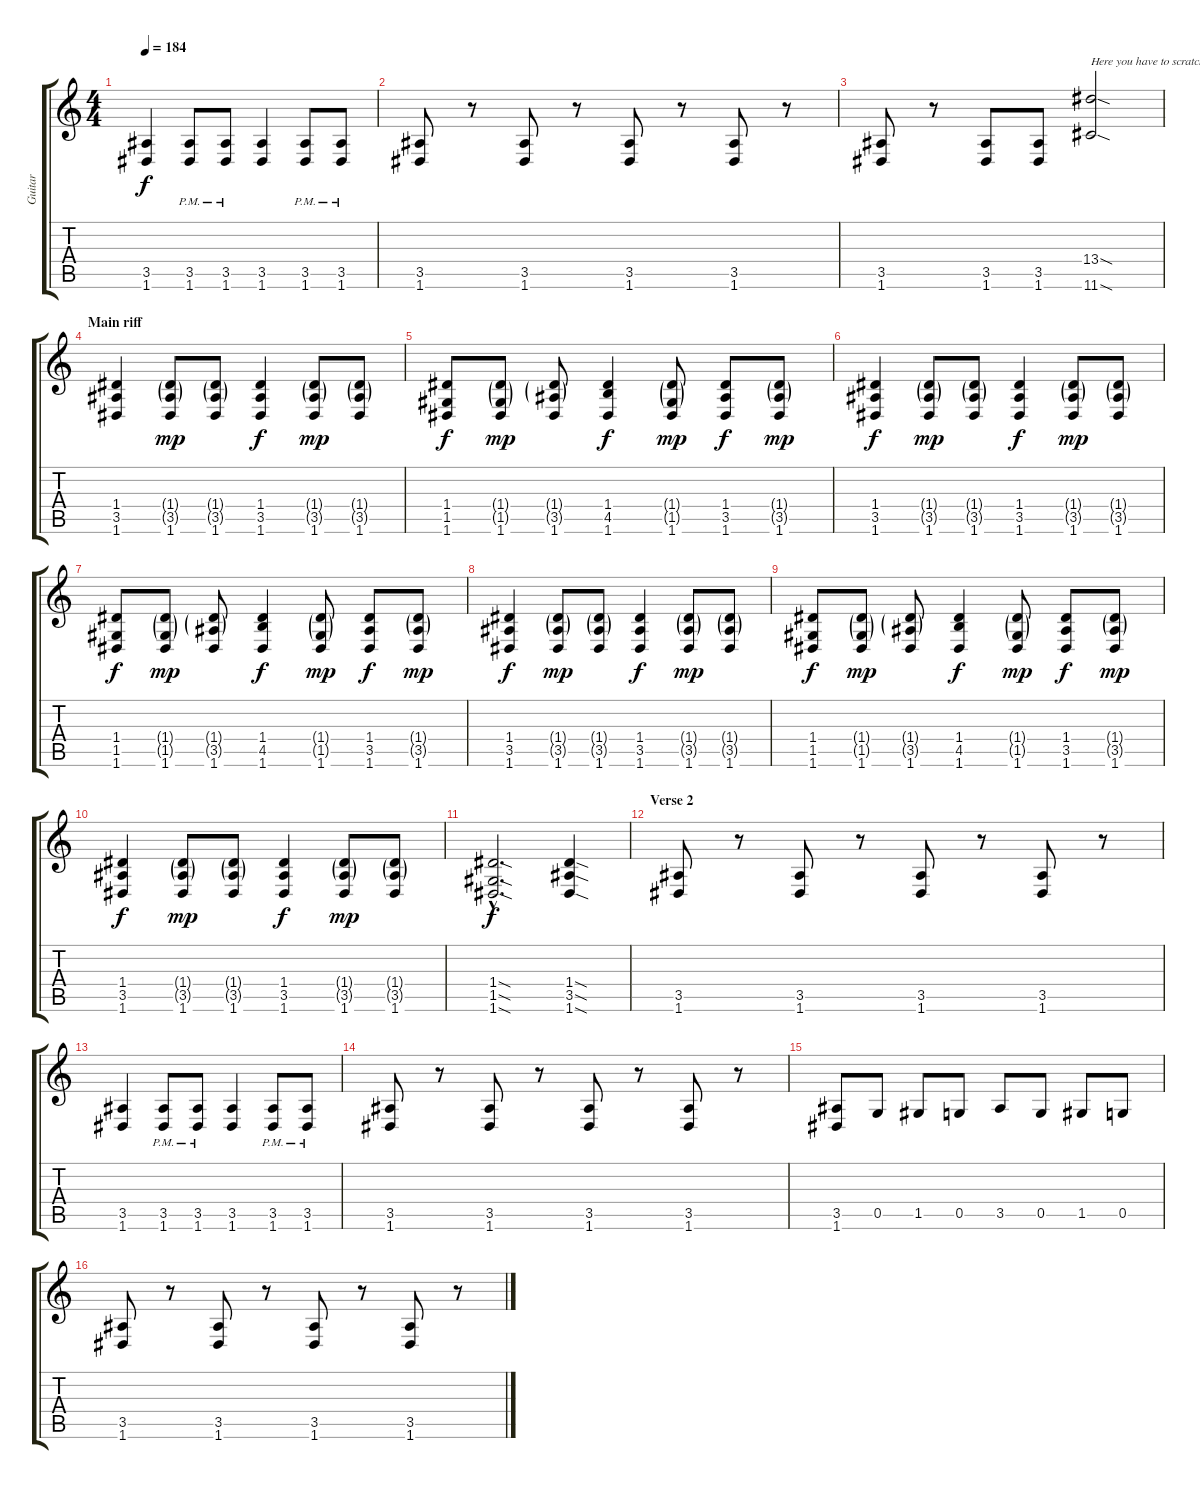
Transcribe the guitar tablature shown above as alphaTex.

\track ("Guitar" "Guitar") {instrument distortionguitar}
\staff {score tabs}
\tuning (E4 B3 G3 D3 G2 D2) {hide}
\ts (4 4)
\tempo 184
\clef g2
\ks c
(3.5 1.6).4{dy f} (3.5{pm} 1.6{pm}).8 (3.5{pm} 1.6{pm}).8 (3.5 1.6).4 (3.5{pm} 1.6{pm}).8 (3.5{pm} 1.6{pm}).8 |
(3.5 1.6).8 r.8 (3.5 1.6).8 r.8 (3.5 1.6).8 r.8 (3.5 1.6).8 r.8 |
(3.5 1.6).8 r.8 (3.5 1.6).8 (3.5 1.6).8 (13.4{sod} 11.6{sod}).2{txt "Here you have to scratch or slide wth playing hand"} |
\section ("" "Main riff")
(1.4 3.5 1.6).4 (1.4{g} 3.5{g} 1.6).8{dy mp} (1.4{g} 3.5{g} 1.6).8 (1.4 3.5 1.6).4{dy f} (1.4{g} 3.5{g} 1.6).8{dy mp} (1.4{g} 3.5{g} 1.6).8 |
(1.4 1.5 1.6).8{dy f} (1.4{g} 1.5{g} 1.6).8{dy mp} (1.4{g} 3.5{g} 1.6).8 (1.4 4.5 1.6).4{dy f} (1.4{g} 1.5{g} 1.6).8{dy mp} (1.4 3.5 1.6).8{dy f} (1.4{g} 3.5{g} 1.6).8{dy mp} |
(1.4 3.5 1.6).4{dy f} (1.4{g} 3.5{g} 1.6).8{dy mp} (1.4{g} 3.5{g} 1.6).8 (1.4 3.5 1.6).4{dy f} (1.4{g} 3.5{g} 1.6).8{dy mp} (1.4{g} 3.5{g} 1.6).8 |
(1.4 1.5 1.6).8{dy f} (1.4{g} 1.5{g} 1.6).8{dy mp} (1.4{g} 3.5{g} 1.6).8 (1.4 4.5 1.6).4{dy f} (1.4{g} 1.5{g} 1.6).8{dy mp} (1.4 3.5 1.6).8{dy f} (1.4{g} 3.5{g} 1.6).8{dy mp} |
(1.4 3.5 1.6).4{dy f} (1.4{g} 3.5{g} 1.6).8{dy mp} (1.4{g} 3.5{g} 1.6).8 (1.4 3.5 1.6).4{dy f} (1.4{g} 3.5{g} 1.6).8{dy mp} (1.4{g} 3.5{g} 1.6).8 |
(1.4 1.5 1.6).8{dy f} (1.4{g} 1.5{g} 1.6).8{dy mp} (1.4{g} 3.5{g} 1.6).8 (1.4 4.5 1.6).4{dy f} (1.4{g} 1.5{g} 1.6).8{dy mp} (1.4 3.5 1.6).8{dy f} (1.4{g} 3.5{g} 1.6).8{dy mp} |
(1.4 3.5 1.6).4{dy f} (1.4{g} 3.5{g} 1.6).8{dy mp} (1.4{g} 3.5{g} 1.6).8 (1.4 3.5 1.6).4{dy f} (1.4{g} 3.5{g} 1.6).8{dy mp} (1.4{g} 3.5{g} 1.6).8 |
(1.4{sod hac} 1.5{sod hac} 1.6{sod hac}).2{d dy f} (1.4{sod} 3.5{sod} 1.6{sod}).4 |
\section ("" "Verse 2")
(3.5 1.6).8 r.8 (3.5 1.6).8 r.8 (3.5 1.6).8 r.8 (3.5 1.6).8 r.8 |
(3.5 1.6).4 (3.5{pm} 1.6{pm}).8 (3.5{pm} 1.6{pm}).8 (3.5 1.6).4 (3.5{pm} 1.6{pm}).8 (3.5{pm} 1.6{pm}).8 |
(3.5 1.6).8 r.8 (3.5 1.6).8 r.8 (3.5 1.6).8 r.8 (3.5 1.6).8 r.8 |
(3.5 1.6).8 0.5.8 1.5.8 0.5.8 3.5.8 0.5.8 1.5.8 0.5.8 |
(3.5 1.6).8 r.8 (3.5 1.6).8 r.8 (3.5 1.6).8 r.8 (3.5 1.6).8 r.8
